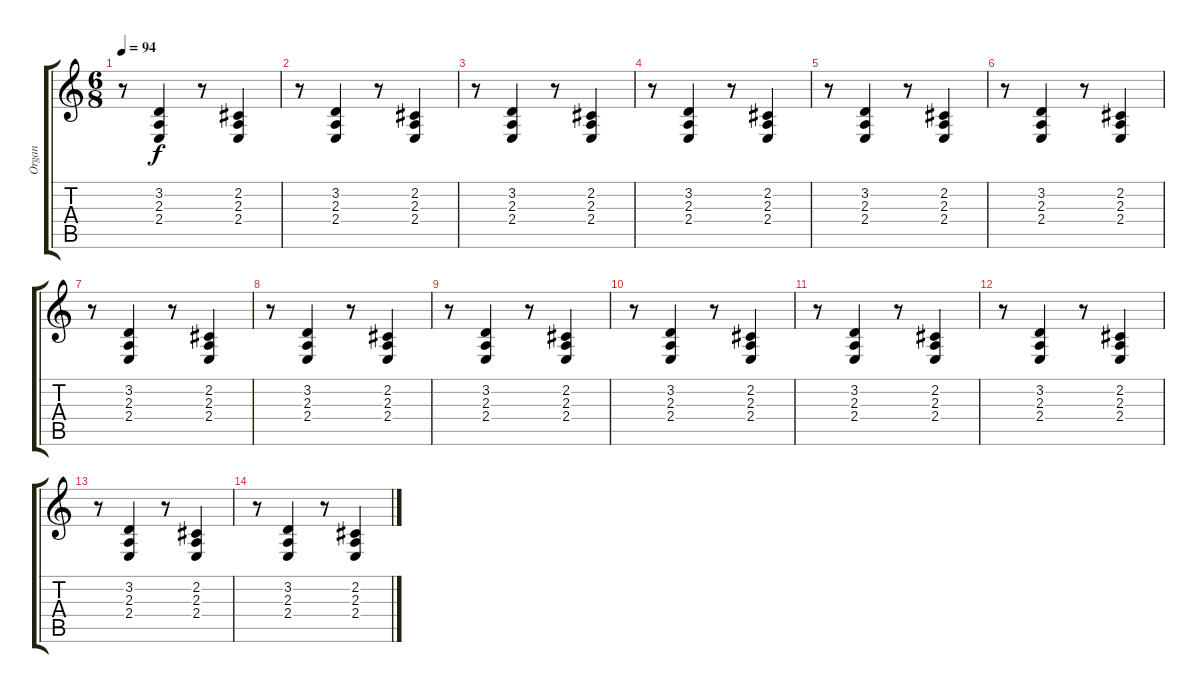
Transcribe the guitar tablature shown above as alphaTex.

\track ("Organ" "Organ") {instrument drawbarorgan}
\staff {score tabs}
\tuning (E4 B3 G3 D3 A2 E2) {hide}
\ts (6 8)
\tempo 94
\clef g2
\ks c
r.8{dy f} (3.2 2.3 2.4).4 r.8 (2.2 2.3 2.4).4 |
r.8 (3.2 2.3 2.4).4 r.8 (2.2 2.3 2.4).4 |
r.8 (3.2 2.3 2.4).4 r.8 (2.2 2.3 2.4).4 |
r.8 (3.2 2.3 2.4).4 r.8 (2.2 2.3 2.4).4 |
r.8 (3.2 2.3 2.4).4 r.8 (2.2 2.3 2.4).4 |
r.8 (3.2 2.3 2.4).4 r.8 (2.2 2.3 2.4).4 |
r.8 (3.2 2.3 2.4).4 r.8 (2.2 2.3 2.4).4 |
r.8 (3.2 2.3 2.4).4 r.8 (2.2 2.3 2.4).4 |
r.8 (3.2 2.3 2.4).4 r.8 (2.2 2.3 2.4).4 |
r.8 (3.2 2.3 2.4).4 r.8 (2.2 2.3 2.4).4 |
r.8 (3.2 2.3 2.4).4 r.8 (2.2 2.3 2.4).4 |
r.8 (3.2 2.3 2.4).4 r.8 (2.2 2.3 2.4).4 |
r.8 (3.2 2.3 2.4).4 r.8 (2.2 2.3 2.4).4 |
r.8 (3.2 2.3 2.4).4 r.8 (2.2 2.3 2.4).4
